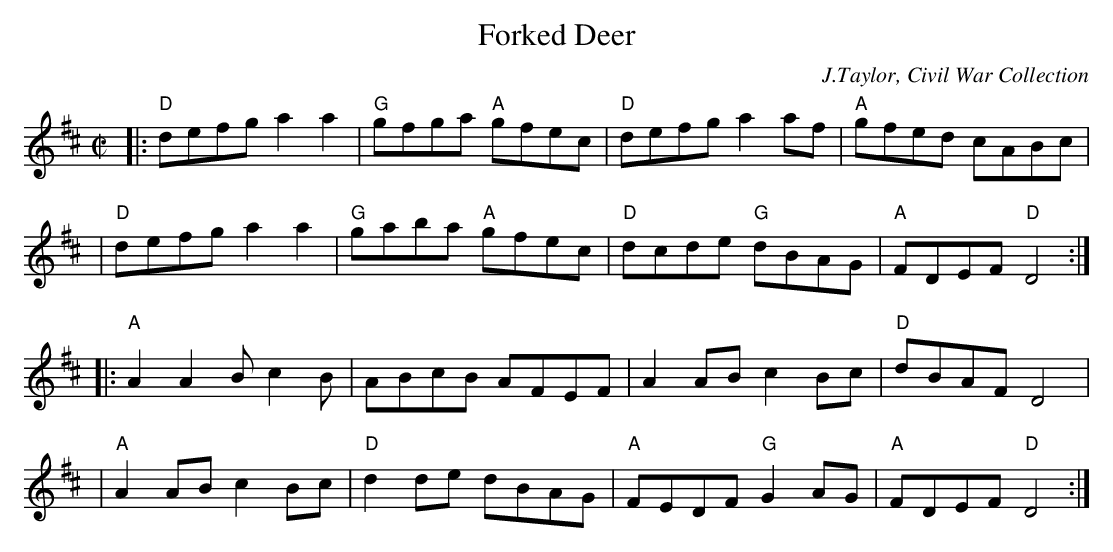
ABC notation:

X:1
T: Forked Deer
O: J.Taylor, Civil War Collection
M: C|
L: 1/8
K: D
|:"D"defg a2a2 | "G"gfga "A"gfec | "D"defg    a2af | "A"gfed  cABc |
| "D"defg a2a2 | "G"gaba "A"gfec | "D"dcde "G"dBAG | "A"FDEF "D"D4 :|
|:"A"A2A2 Bc2B |    ABcB    AFEF |    A2AB    c2Bc | "D"dBAF    D4 |
| "A"A2AB c2Bc | "D"d2de    dBAG | "A"FEDF "G"G2AG | "A"FDEF "D"D4 :|
